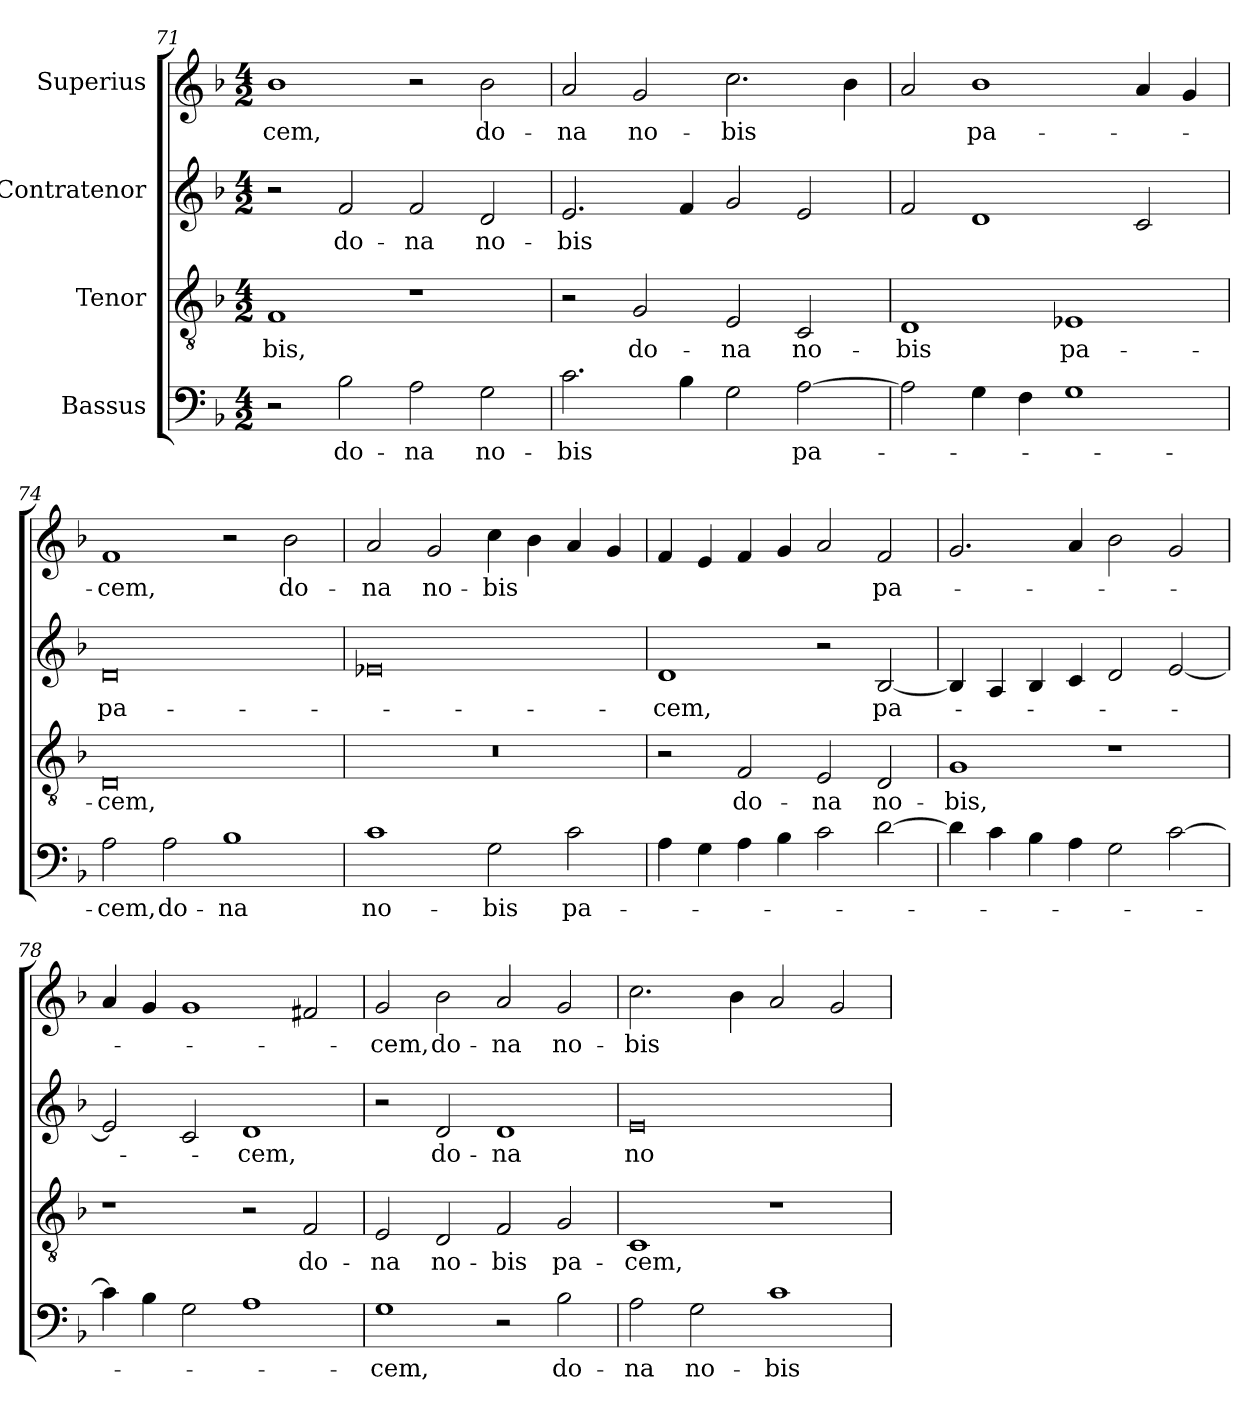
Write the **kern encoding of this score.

**kern	**text	**kern	**text	**kern	**text	**kern	**text
*part4	*part4	*part3	*part3	*part2	*part2	*part1	*part1
*staff4	*staff4	*staff3	*staff3	*staff2	*staff2	*staff1	*staff1
*I"Bassus	*	*I"Tenor	*	*I"Contratenor	*	*I"Superius	*
*clefF4	*	*clefGv2	*	*clefG2	*	*clefG2	*
*k[b-]	*	*k[b-]	*	*k[b-]	*	*k[b-]	*
*M4/2	*	*M4/2	*	*M4/2	*	*M4/2	*
=71	=71	=71	=71	=71	=71	=71	=71
2r	.	1F/	-bis,	2r	.	1b-\	-cem,
2B-\	do-	.	.	2f/	do-	.	.
2A\	-na	1r	.	2f/	-na	2r	.
2G\	no-	.	.	2d/	no-	2b-\	do-
=72	=72	=72	=72	=72	=72	=72	=72
2.c\	-bis	2r	.	2.e/	-bis	2a/	-na
.	.	2G/	do-	.	.	2g/	no-
4B-\	.	.	.	4f/	.	.	.
2G\	.	2E/	-na	2g/	.	2.cc\	-bis
[2A\	pa-	2C/	no-	2e/	.	.	.
.	.	.	.	.	.	4b-\	.
=73	=73	=73	=73	=73	=73	=73	=73
2A\]	.	1D/	-bis	2f/	.	2a/	.
4G\	.	.	.	1d/	.	1b-\	pa-
4F\	.	.	.	.	.	.	.
1G\	.	1E-X/	pa-	.	.	.	.
.	.	.	.	2c/	.	4a/	.
.	.	.	.	.	.	4g/	.
=74	=74	=74	=74	=74	=74	=74	=74
2A\	-cem,	0D/	-cem,	0d/	pa-	1f/	-cem,
2A\	do-	.	.	.	.	.	.
1B-\	-na	.	.	.	.	2r	.
.	.	.	.	.	.	2b-\	do-
=75	=75	=75	=75	=75	=75	=75	=75
1c\	no-	0r	.	0e-X/	.	2a/	-na
.	.	.	.	.	.	2g/	no-
2G\	-bis	.	.	.	.	4cc\	-bis
.	.	.	.	.	.	4b-\	.
2c\	pa-	.	.	.	.	4a/	.
.	.	.	.	.	.	4g/	.
=76	=76	=76	=76	=76	=76	=76	=76
4A\	.	2r	.	1d/	-cem,	4f/	.
4G\	.	.	.	.	.	4e/	.
4A\	.	2F/	do-	.	.	4f/	.
4B-\	.	.	.	.	.	4g/	.
2c\	.	2E/	-na	2r	.	2a/	.
[2d\	.	2D/	no-	[2B-/	pa-	2f/	pa-
=77	=77	=77	=77	=77	=77	=77	=77
4d\]	.	1G/	-bis,	4B-/]	.	2.g/	.
4c\	.	.	.	4A/	.	.	.
4B-\	.	.	.	4B-/	.	.	.
4A\	.	.	.	4c/	.	4a/	.
2G\	.	1r	.	2d/	.	2b-\	.
[2c\	.	.	.	[2e/	.	2g/	.
=78	=78	=78	=78	=78	=78	=78	=78
4c\]	.	1r	.	2e/]	.	4a/	.
4B-\	.	.	.	.	.	4g/	.
2G\	.	.	.	2c/	.	1g/	.
1A\	.	2r	.	1d/	-cem,	.	.
.	.	2F/	do-	.	.	2f#X/	.
=79	=79	=79	=79	=79	=79	=79	=79
1G\	-cem,	2E/	-na	2r	.	2g/	-cem,
.	.	2D/	no-	2d/	do-	2b-\	do-
2r	.	2F/	-bis	1d/	-na	2a/	-na
2B-\	do-	2G/	pa-	.	.	2g/	no-
=80	=80	=80	=80	=80	=80	=80	=80
2A\	-na	1C/	-cem,	0e/	no-	2.cc\	-bis
2G\	no-	.	.	.	.	.	.
.	.	.	.	.	.	4b-\	.
1c\	-bis	1r	.	.	.	2a/	.
.	.	.	.	.	.	2g/	.
=	=	=	=	=	=	=	=
*-	*-	*-	*-	*-	*-	*-	*-
